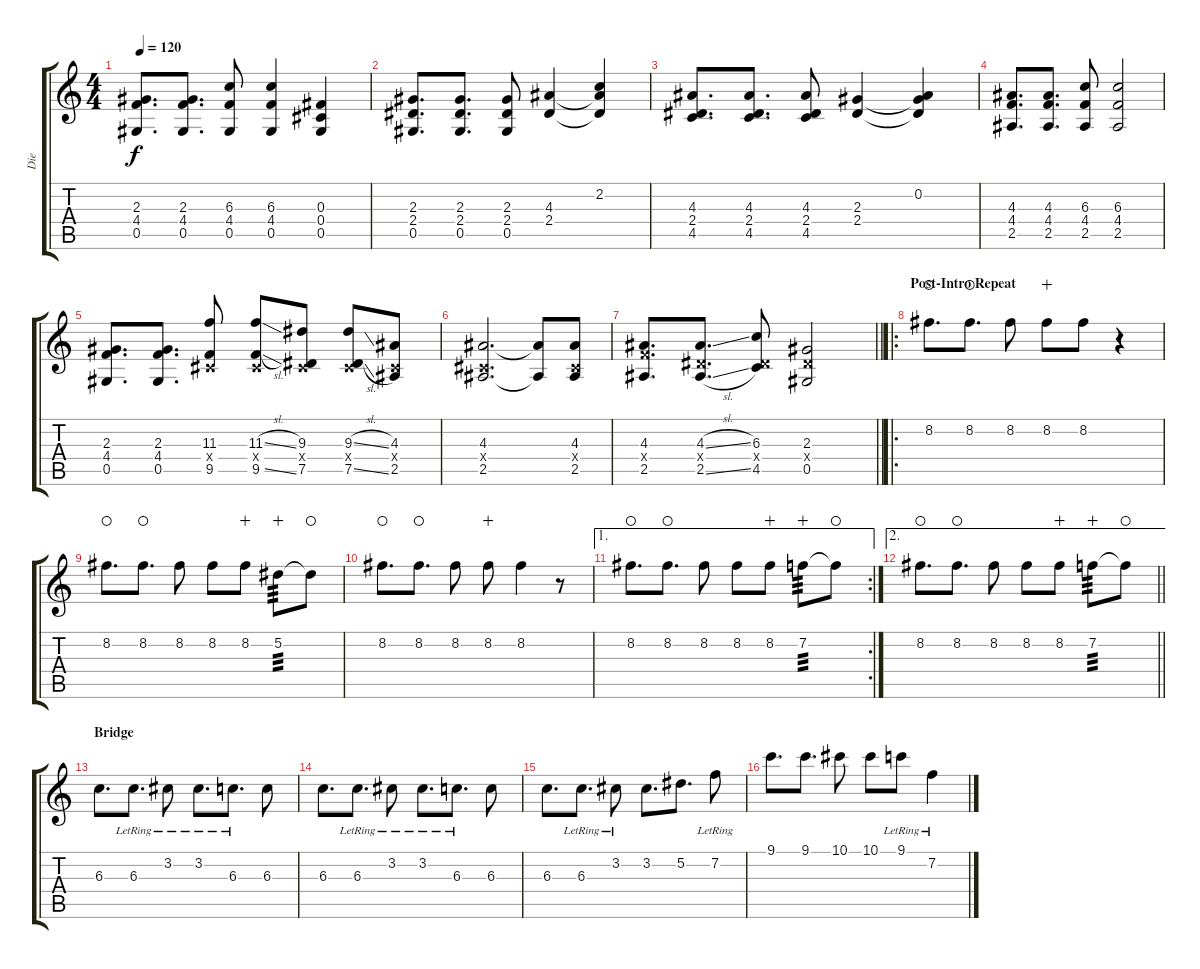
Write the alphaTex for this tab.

\track ("Die" "Die") {instrument distortionguitar}
\staff {score tabs}
\tuning (Eb4 Bb3 Gb3 Db3 Ab2 Db2) {hide}
\ts (4 4)
\tempo 120
\clef g2
\ks c
(2.3 4.4 0.5).8{d dy f} (2.3 4.4 0.5).8{d} (6.3 4.4 0.5).8 (6.3 4.4 0.5).4 (0.3 0.4 0.5).4 |
(2.3 2.4 0.5).8{d} (2.3 2.4 0.5).8{d} (2.3 2.4 0.5).8 (4.3 2.4).4 (2.2 4.3{t} 2.4{t}).4 |
(4.3 2.4 4.5).8{d} (4.3 2.4 4.5).8{d} (4.3 2.4 4.5).8 (2.3 2.4).4 (0.2 2.3{t} 2.4{t}).4 |
(4.3 4.4 2.5).8{d} (4.3 4.4 2.5).8{d} (6.3 4.4 2.5).8 (6.3 4.4 2.5).2 |
(2.3 4.4 0.5).8{d} (2.3 4.4 0.5).8{d} (11.3 0.4{x} 9.5).8 (11.3{sl} 0.4{x} 9.5{sl}).8 (9.3 0.4{x} 7.5).8 (9.3{sl} 0.4{x} 7.5{sl}).8 (4.3 0.4{x} 2.5).8 |
(4.3 0.4{x} 2.5).2{d} (4.3{t} 2.5{t}).8 (4.3 0.4{x} 2.5).8 |
\barLineRight lightlight
(4.3 4.4{x} 2.5).8{d} (4.3{sl} 2.4{x} 2.5{sl}).8{d} (6.3 2.4{x} 4.5).8 (2.3 2.4{x} 0.5).2 |
\ro
\section ("" "Post-Intro Repeat")
8.2.8{d instrument distortionguitar waho} 8.2.8{d waho} 8.2.8 8.2.8{wahc} 8.2.8 r.4 |
8.2.8{d waho} 8.2.8{d waho} 8.2.8 8.2.8 8.2.8{wahc} 5.2.8{tp 3 wahc} 5.2{t}.8{waho} |
8.2.8{d waho} 8.2.8{d waho} 8.2.8 8.2.8{wahc} 8.2.4 r.8 |
\ae 1
\rc 2
8.2.8{d waho} 8.2.8{d waho} 8.2.8 8.2.8 8.2.8{wahc} 7.2.8{tp 3 wahc} 7.2{t}.8{waho} |
\ae 2
\barLineRight lightlight
8.2.8{d waho} 8.2.8{d waho} 8.2.8 8.2.8 8.2.8{wahc} 7.2.8{tp 3 wahc} 7.2{t}.8{waho} |
\section ("" "Bridge")
6.3.8{d} 6.3{lr}.8{d} 3.2{lr}.8 3.2{lr}.8{d} 6.3{lr}.8{d} 6.3.8 |
6.3.8{d} 6.3{lr}.8{d} 3.2{lr}.8 3.2{lr}.8{d} 6.3{lr}.8{d} 6.3.8 |
6.3.8{d} 6.3{lr}.8{d} 3.2{lr}.8 3.2.8{d} 5.2.8{d} 7.2{lr}.8 |
9.1.8{d} 9.1.8{d} 10.1.8 10.1.8 9.1{lr}.8 7.2{lr}.4
